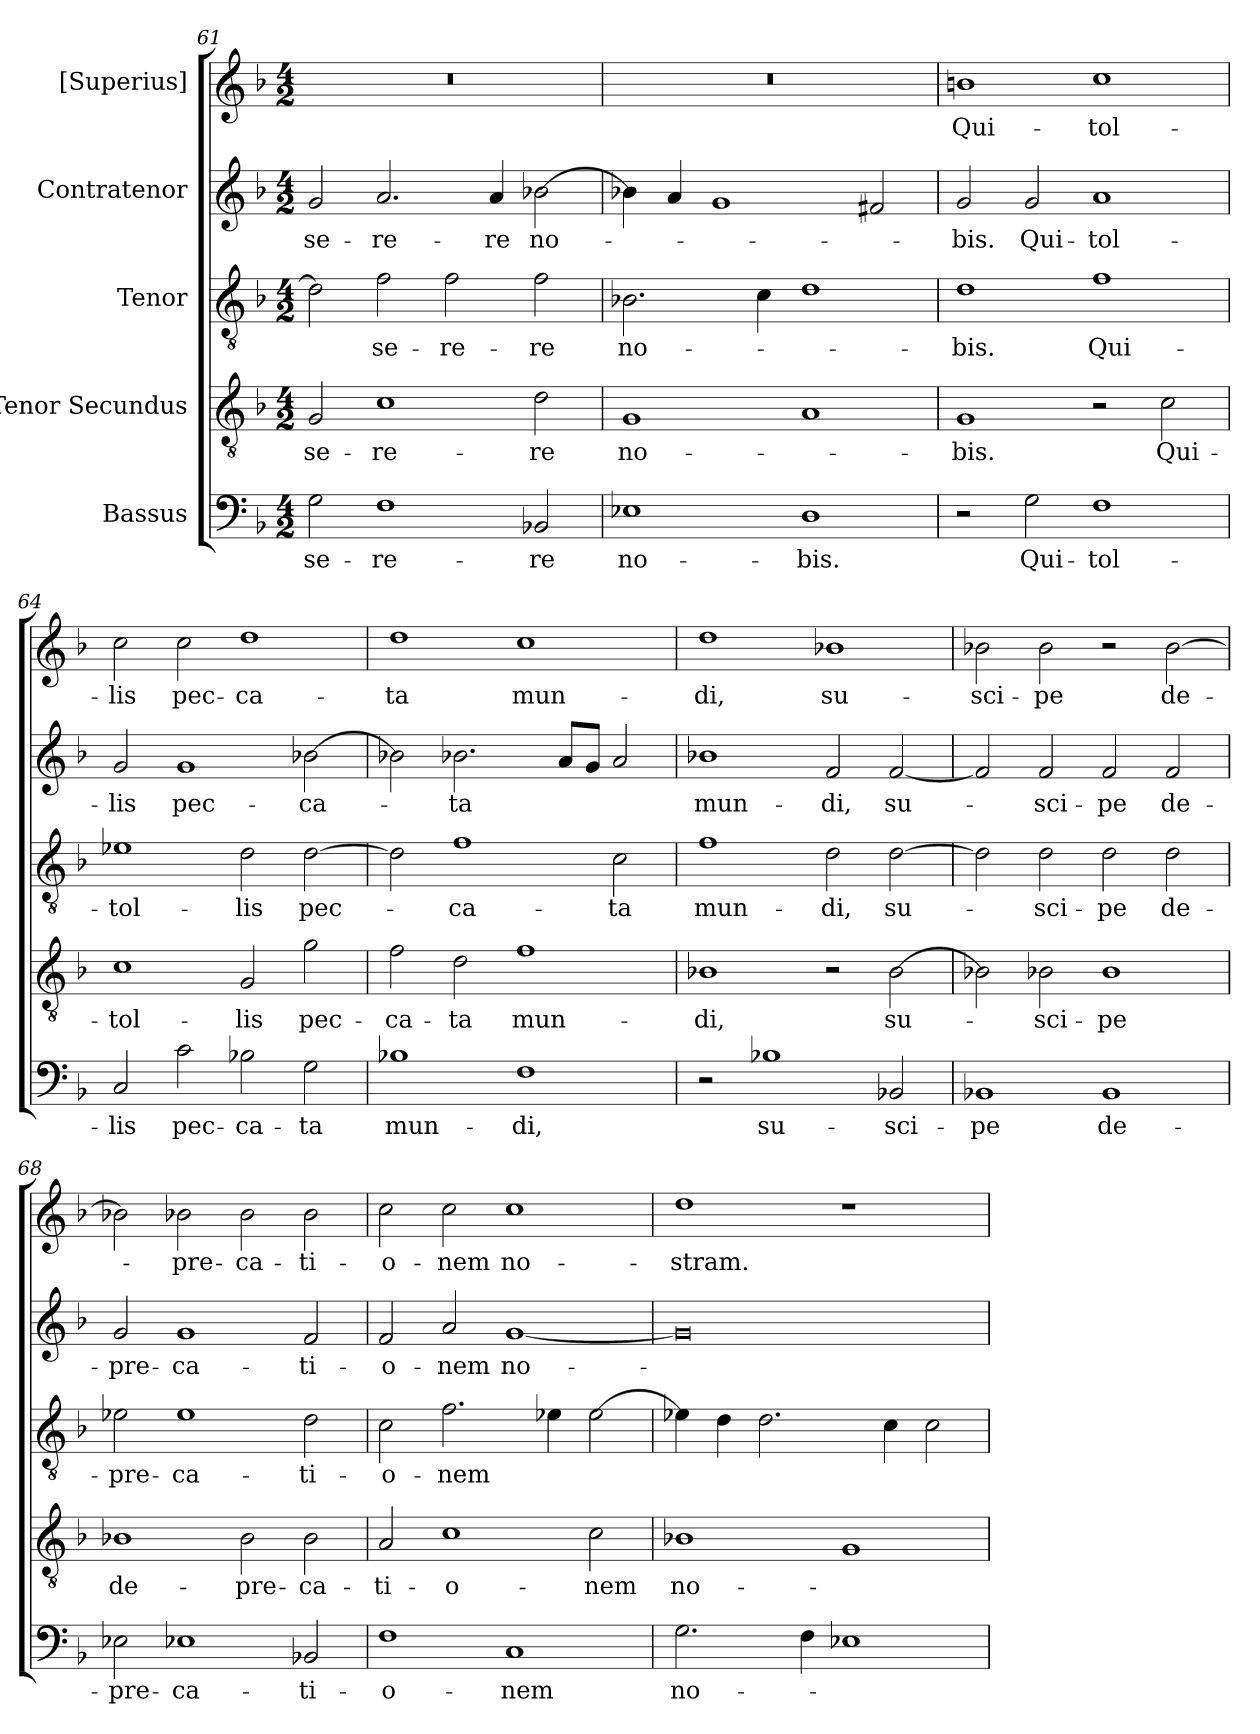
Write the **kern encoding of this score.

**kern	**text	**kern	**text	**kern	**text	**kern	**text	**kern	**text
*part5	*part5	*part4	*part4	*part3	*part3	*part2	*part2	*part1	*part1
*staff5	*staff5	*staff4	*staff4	*staff3	*staff3	*staff2	*staff2	*staff1	*staff1
*I"Bassus	*	*I"Tenor Secundus	*	*I"Tenor	*	*I"Contratenor	*	*I"[Superius]	*
*clefF4	*	*clefGv2	*	*clefGv2	*	*clefG2	*	*clefG2	*
*k[b-]	*	*k[b-]	*	*k[b-]	*	*k[b-]	*	*k[b-]	*
*M4/2	*	*M4/2	*	*M4/2	*	*M4/2	*	*M4/2	*
=61	=61	=61	=61	=61	=61	=61	=61	=61	=61
2G\	-se-	2G/	-se-	2d\]	.	2g/	-se-	0r	.
1F\	-re-	1c\	-re-	2f\	-se-	2.a/	-re-	.	.
.	.	.	.	2f\	-re-	.	.	.	.
.	.	.	.	.	.	4a/	-re	.	.
2BB-X/	-re	2d\	-re	2f\	-re	[2b-X\	no-	.	.
=62	=62	=62	=62	=62	=62	=62	=62	=62	=62
1E-X\	no-	1G/	no-	2.B-X\	no-	4b-X\]	.	0r	.
.	.	.	.	.	.	4a/	.	.	.
.	.	.	.	.	.	1g/	.	.	.
.	.	.	.	4c\	.	.	.	.	.
1D\	-bis.	1A/	.	1d\	.	.	.	.	.
.	.	.	.	.	.	2f#X/	.	.	.
=63	=63	=63	=63	=63	=63	=63	=63	=63	=63
2r	.	1G/	-bis.	1d\	-bis.	2g/	-bis.	1b\	Qui-
2G\	Qui-	.	.	.	.	2g/	Qui-	.	.
1F\	tol-	2r	.	1f\	Qui-	1a/	tol-	1cc\	tol-
.	.	2c\	Qui-	.	.	.	.	.	.
=64	=64	=64	=64	=64	=64	=64	=64	=64	=64
2C/	-lis	1c\	tol-	1e-X\	tol-	2g/	-lis	2cc\	-lis
2c\	pec-	.	.	.	.	1g/	pec-	2cc\	pec-
2B-X\	-ca-	2G/	-lis	2d\	-lis	.	.	1dd\	-ca-
2G\	-ta	2g\	pec-	[2d\	pec-	[2b-X\	-ca-	.	.
=65	=65	=65	=65	=65	=65	=65	=65	=65	=65
1B-X\	mun-	2f\	-ca-	2d\]	.	2b-X\]	.	1dd\	-ta
.	.	2d\	-ta	1f\	-ca-	2.b-X\	-ta	.	.
1F\	-di,	1f\	mun-	.	.	.	.	1cc\	mun-
.	.	.	.	.	.	8a/L	.	.	.
.	.	.	.	.	.	8g/J	.	.	.
.	.	.	.	2c\	-ta	2a/	.	.	.
=66	=66	=66	=66	=66	=66	=66	=66	=66	=66
2r	.	1B-X\	-di,	1f\	mun-	1b-X\	mun-	1dd\	-di,
1B-X\	su-	.	.	.	.	.	.	.	.
.	.	2r	.	2d\	-di,	2f/	-di,	1b-X\	su-
2BB-X/	-sci-	[2B-\	su-	[2d\	su-	[2f/	su-	.	.
=67	=67	=67	=67	=67	=67	=67	=67	=67	=67
1BB-X/	-pe	2B-X\]	.	2d\]	.	2f/]	.	2b-X\	-sci-
.	.	2B-X\	-sci-	2d\	-sci-	2f/	-sci-	2b-\	-pe
1BB-/	de-	1B-\	-pe	2d\	-pe	2f/	-pe	2r	.
.	.	.	.	2d\	de-	2f/	de-	[2b-\	de-
=68	=68	=68	=68	=68	=68	=68	=68	=68	=68
2E-X\	-pre-	1B-X\	de-	2e-X\	-pre-	2g/	-pre-	2b-X\]	.
1E-X\	-ca-	.	.	1e-\	-ca-	1g/	-ca-	2b-X\	-pre-
.	.	2B-\	-pre-	.	.	.	.	2b-\	-ca-
2BB-X/	-ti-	2B-\	-ca-	2d\	-ti-	2f/	-ti-	2b-\	-ti-
=69	=69	=69	=69	=69	=69	=69	=69	=69	=69
1F\	-o-	2A/	-ti-	2c\	-o-	2f/	-o-	2cc\	-o-
.	.	1c\	-o-	2.f\	-nem	2a/	-nem	2cc\	-nem
1C/	-nem	.	.	.	.	[1g/	no-	1cc\	no-
.	.	.	.	4e-X\	.	.	.	.	.
.	.	2c\	-nem	[2e-\	.	.	.	.	.
=70	=70	=70	=70	=70	=70	=70	=70	=70	=70
2.G\	no-	1B-X\	no-	4e-X\]	.	0g/]	.	1dd\	-stram.
.	.	.	.	4d\	.	.	.	.	.
.	.	.	.	2.d\	.	.	.	.	.
4F\	.	.	.	.	.	.	.	.	.
1E-X\	.	1G/	.	.	.	.	.	1r	.
.	.	.	.	4c\	.	.	.	.	.
.	.	.	.	2c\	.	.	.	.	.
=	=	=	=	=	=	=	=	=	=
*-	*-	*-	*-	*-	*-	*-	*-	*-	*-
